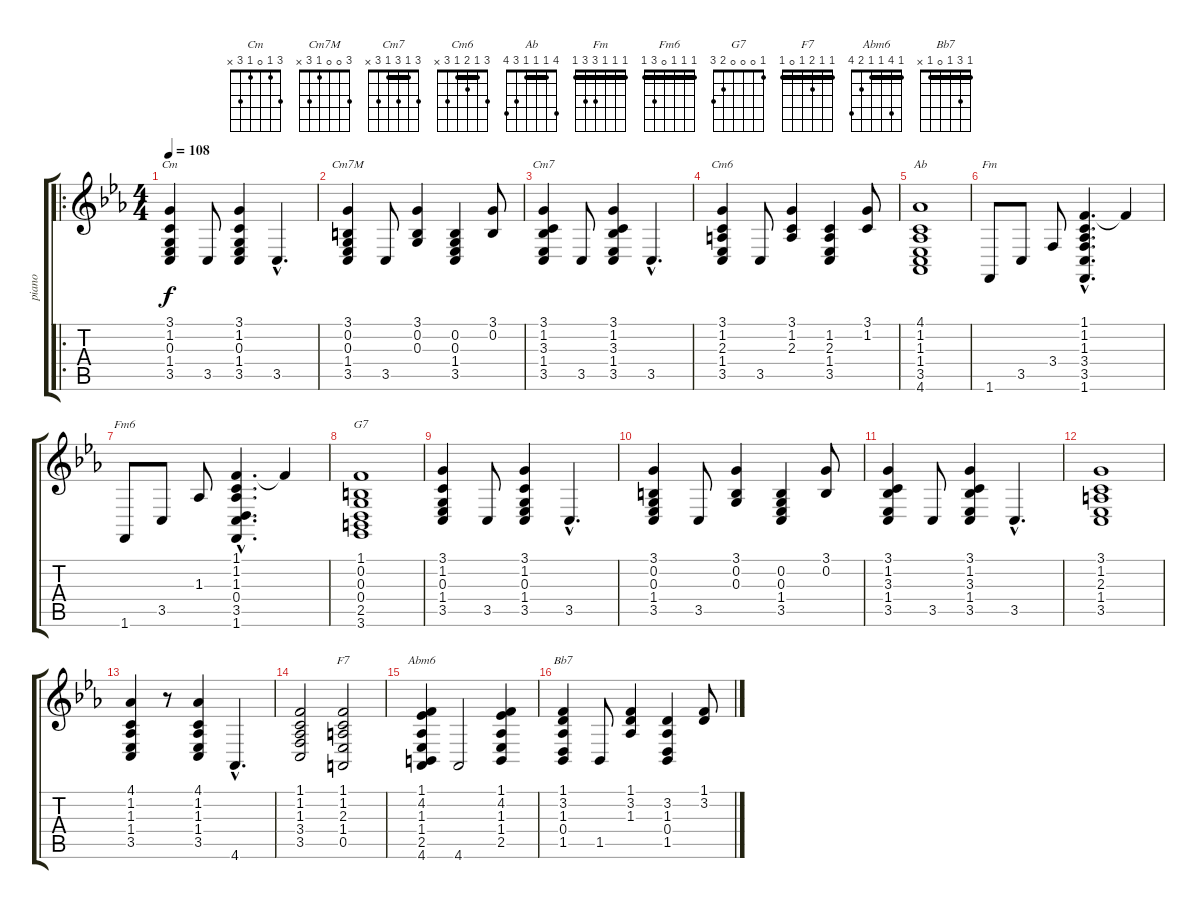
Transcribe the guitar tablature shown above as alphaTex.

\track ("piano" "piano") {instrument acousticgrandpiano}
\staff {score tabs}
\tuning (E4 B3 G3 D3 A2 E2) {hide}
\chord ("Cm" 3 1 0 1 3 x)
\chord ("Cm7M" 3 0 0 1 3 x)
\chord ("Cm7" 3 1 3 1 3 x) {barre 1}
\chord ("Cm6" 3 1 2 1 3 x) {barre 1}
\chord ("Ab" 4 1 1 1 3 4) {barre 1}
\chord ("Fm" 1 1 1 3 3 1) {barre 1}
\chord ("Fm6" 1 1 1 0 3 1) {barre 1}
\chord ("G7" 1 0 0 0 2 3)
\chord ("F7" 1 1 2 1 0 1) {barre 1}
\chord ("Abm6" 1 4 1 1 2 4) {barre 1}
\chord ("Bb7" 1 3 1 0 1 x) {barre 1}
\ro
\ts (4 4)
\tempo 108
\clef g2
\ks eb
(3.1 1.2 0.3 1.4 3.5).4{ch "Cm" dy f instrument acousticgrandpiano} 3.5.8 (3.1 1.2 0.3 1.4 3.5).4 3.5{hac}.4{d} |
(3.1 0.2 0.3 1.4 3.5).4{ch "Cm7M"} 3.5.8 (3.1 0.2 0.3).4 (0.2 0.3 1.4 3.5).4 (3.1 0.2).8 |
(3.1 1.2 3.3 1.4 3.5).4{ch "Cm7"} 3.5.8 (3.1 1.2 3.3 1.4 3.5).4 3.5{hac}.4{d} |
(3.1 1.2 2.3 1.4 3.5).4{ch "Cm6"} 3.5.8 (3.1 1.2 2.3).4 (1.2 2.3 1.4 3.5).4 (3.1 1.2).8 |
(4.1 1.2 1.3 1.4 3.5 4.6).1{ch "Ab"} |
1.6.8{ch "Fm"} 3.5.8 3.4.8 (1.1{hac} 1.2{hac} 1.3{hac} 3.4{hac} 3.5{hac} 1.6{hac}).4{d} 1.1{t}.4 |
1.6.8{ch "Fm6"} 3.5.8 1.3.8 (1.1{hac} 1.2{hac} 1.3{hac} 0.4{hac} 3.5{hac} 1.6{hac}).4{d} 1.1{t}.4 |
(1.1 0.2 0.3 0.4 2.5 3.6).1{ch "G7"} |
(3.1 1.2 0.3 1.4 3.5).4 3.5.8 (3.1 1.2 0.3 1.4 3.5).4 3.5{hac}.4{d} |
(3.1 0.2 0.3 1.4 3.5).4 3.5.8 (3.1 0.2 0.3).4 (0.2 0.3 1.4 3.5).4 (3.1 0.2).8 |
(3.1 1.2 3.3 1.4 3.5).4 3.5.8 (3.1 1.2 3.3 1.4 3.5).4 3.5{hac}.4{d} |
(3.1 1.2 2.3 1.4 3.5).1 |
(4.1 1.2 1.3 1.4 3.5).4 r.8 (4.1 1.2 1.3 1.4 3.5).4 4.6{hac}.4{d} |
(1.1 1.2 1.3 3.4 3.5).2 (1.1 1.2 2.3 1.4 0.5).2{ch "F7"} |
(1.1 4.2 1.3 1.4 2.5 4.6).4{ch "Abm6"} 4.6.2 (1.1 4.2 1.3 1.4 2.5).4 |
(1.1 3.2 1.3 0.4 1.5).4{ch "Bb7"} 1.5.8 (1.1 3.2 1.3).4 (3.2 1.3 0.4 1.5).4 (1.1 3.2).8
